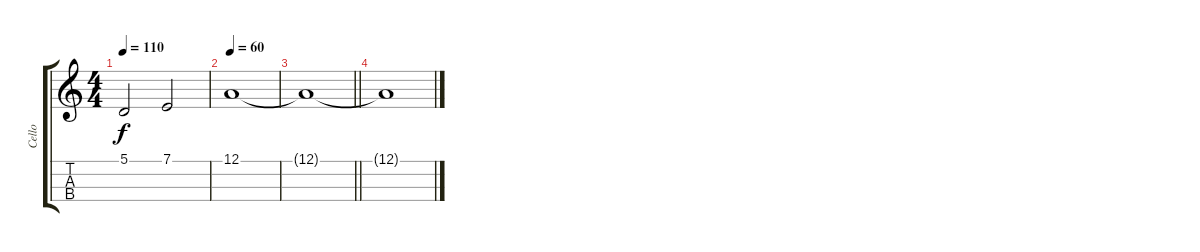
\track ("Cello" "Cello") {instrument cello}
\staff {score tabs}
\tuning (A3 D3 G2 C2) {hide}
\ts (4 4)
\tempo 110
\clef g2
\ks c
5.1{t}.2{dy f} 7.1.2 |
\tempo 60
12.1.1{volume 6} |
\barLineRight lightlight
12.1{t}.1 |
12.1{t}.1
